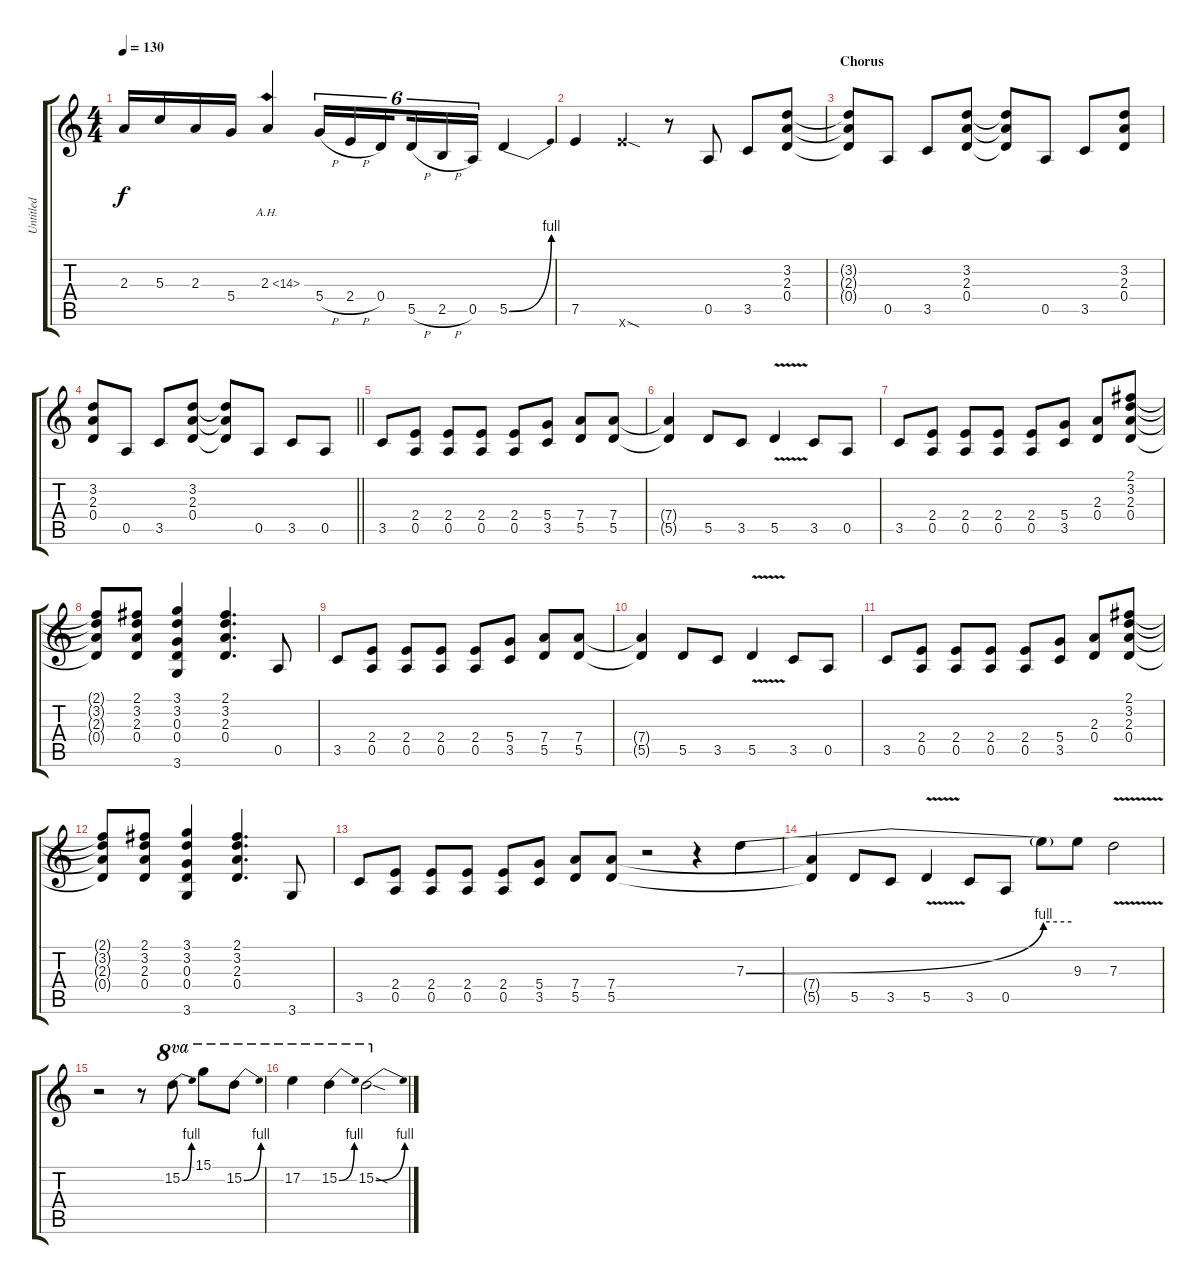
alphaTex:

\track ("Untitled" "Untitled") {instrument distortionguitar}
\staff {score tabs}
\tuning (E4 B3 G3 D3 A2 E2) {hide}
\ts (4 4)
\tempo 130
\clef g2
\ks c
2.3.16{dy f} 5.3.16 2.3.16 5.4.16 2.3{ah 12}.4 5.4{h}.16{tu (6 4)} 2.4{h}.16{tu (6 4)} 0.4.16{tu (6 4) beam splitsecondary} 5.5{h}.16{tu (6 4)} 2.5{h}.16{tu (6 4)} 0.5.16{tu (6 4)} 5.5{be (bend 0 0 60 4)}.4 |
7.5.4 12.6{sod x}.4 r.8 0.5.8 3.5.8 (3.2 2.3 0.4).8 |
\section ("" "Chorus")
(3.2{t} 2.3{t} 0.4{t}).8 0.5.8 3.5.8 (3.2 2.3 0.4).8 (3.2{t} 2.3{t} 0.4{t}).8 0.5.8 3.5.8 (3.2 2.3 0.4).8 |
\barLineRight lightlight
(3.2 2.3 0.4).8 0.5.8 3.5.8 (3.2 2.3 0.4).8 (3.2{t} 2.3{t} 0.4{t}).8 0.5.8 3.5.8 0.5.8 |
3.5.8 (2.4 0.5).8 (2.4 0.5).8 (2.4 0.5).8 (2.4 0.5).8 (5.4 3.5).8 (7.4 5.5).8 (7.4 5.5).8 |
(7.4{t} 5.5{t}).4 5.5.8 3.5.8 5.5{v}.4 3.5.8 0.5.8 |
3.5.8 (2.4 0.5).8 (2.4 0.5).8 (2.4 0.5).8 (2.4 0.5).8 (5.4 3.5).8 (2.3 0.4).8 (2.1 3.2 2.3 0.4).8 |
(2.1{t} 3.2{t} 2.3{t} 0.4{t}).8 (2.1 3.2 2.3 0.4).8 (3.1 3.2 0.3 0.4 3.6).4 (2.1 3.2 2.3 0.4).4{d} 0.5.8 |
3.5.8 (2.4 0.5).8 (2.4 0.5).8 (2.4 0.5).8 (2.4 0.5).8 (5.4 3.5).8 (7.4 5.5).8 (7.4 5.5).8 |
(7.4{t} 5.5{t}).4 5.5.8 3.5.8 5.5{v}.4 3.5.8 0.5.8 |
3.5.8 (2.4 0.5).8 (2.4 0.5).8 (2.4 0.5).8 (2.4 0.5).8 (5.4 3.5).8 (2.3 0.4).8 (2.1 3.2 2.3 0.4).8 |
(2.1{t} 3.2{t} 2.3{t} 0.4{t}).8 (2.1 3.2 2.3 0.4).8 (3.1 3.2 0.3 0.4 3.6).4 (2.1 3.2 2.3 0.4).4{d} 3.6.8 |
3.5.8 (2.4 0.5).8 (2.4 0.5).8 (2.4 0.5).8 (2.4 0.5).8 (5.4 3.5).8 (7.4 5.5).8 (7.4 5.5).8 r.2 r.4 7.3{be (bend 0 0 60 4)}.4 |
(7.4{t} 5.5{t}).4 5.5.8 3.5.8 5.5{v}.4 3.5.8 0.5.8 7.3{be (hold 0 4 60 4) t}.8 9.3.8 7.3{v}.2 |
r.2 r.8 15.2{be (bend 0 0 60 4)}.8{ot 8va} 15.1.8{ot 8va} 15.2{be (bend 0 0 60 4)}.8{ot 8va} |
17.2.4{ot 8va} 15.2{be (bend 0 0 60 4)}.4{ot 8va} 15.2{be (bend 0 0 60 4) sod}.2{ot 8va}
